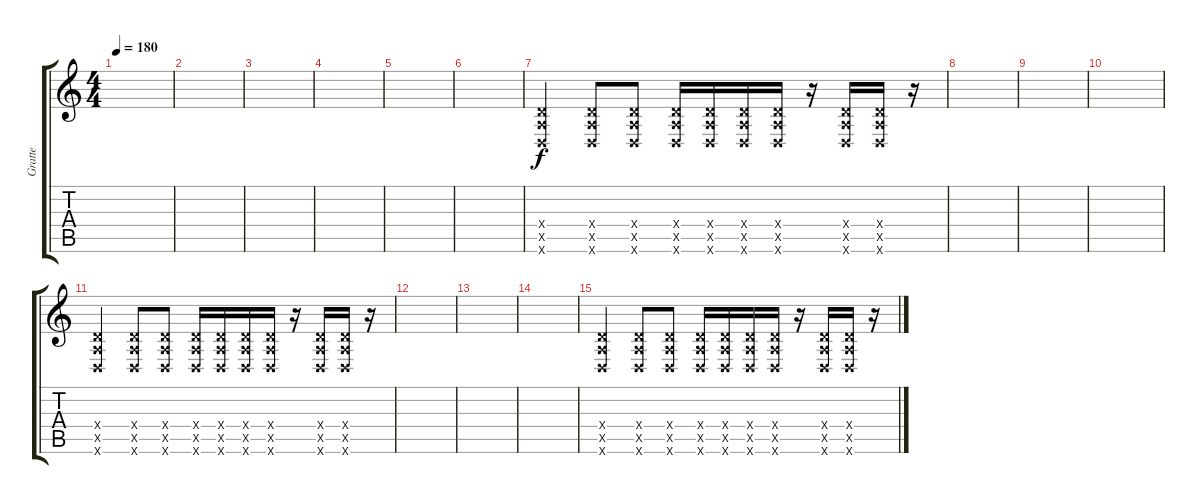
\track ("Gratte" "Gratte") {instrument overdrivenguitar}
\staff {score tabs}
\tuning (E4 B3 G3 D3 A2 D2) {hide}
\ts (4 4)
\tempo 180
\clef g2
\ks c
|
|
|
|
|
|
(0.4{x} 0.5{x} 0.6{x}).4 (0.4{x} 0.5{x} 0.6{x}).8 (0.4{x} 0.5{x} 0.6{x}).8 (0.4{x} 0.5{x} 0.6{x}).16 (0.4{x} 0.5{x} 0.6{x}).16 (0.4{x} 0.5{x} 0.6{x}).16 (0.4{x} 0.5{x} 0.6{x}).16 r.16 (0.4{x} 0.5{x} 0.6{x}).16 (0.4{x} 0.5{x} 0.6{x}).16 r.16 |
|
|
|
(0.4{x} 0.5{x} 0.6{x}).4 (0.4{x} 0.5{x} 0.6{x}).8 (0.4{x} 0.5{x} 0.6{x}).8 (0.4{x} 0.5{x} 0.6{x}).16 (0.4{x} 0.5{x} 0.6{x}).16 (0.4{x} 0.5{x} 0.6{x}).16 (0.4{x} 0.5{x} 0.6{x}).16 r.16 (0.4{x} 0.5{x} 0.6{x}).16 (0.4{x} 0.5{x} 0.6{x}).16 r.16 |
|
|
|
(0.4{x} 0.5{x} 0.6{x}).4 (0.4{x} 0.5{x} 0.6{x}).8 (0.4{x} 0.5{x} 0.6{x}).8 (0.4{x} 0.5{x} 0.6{x}).16 (0.4{x} 0.5{x} 0.6{x}).16 (0.4{x} 0.5{x} 0.6{x}).16 (0.4{x} 0.5{x} 0.6{x}).16 r.16 (0.4{x} 0.5{x} 0.6{x}).16 (0.4{x} 0.5{x} 0.6{x}).16 r.16
